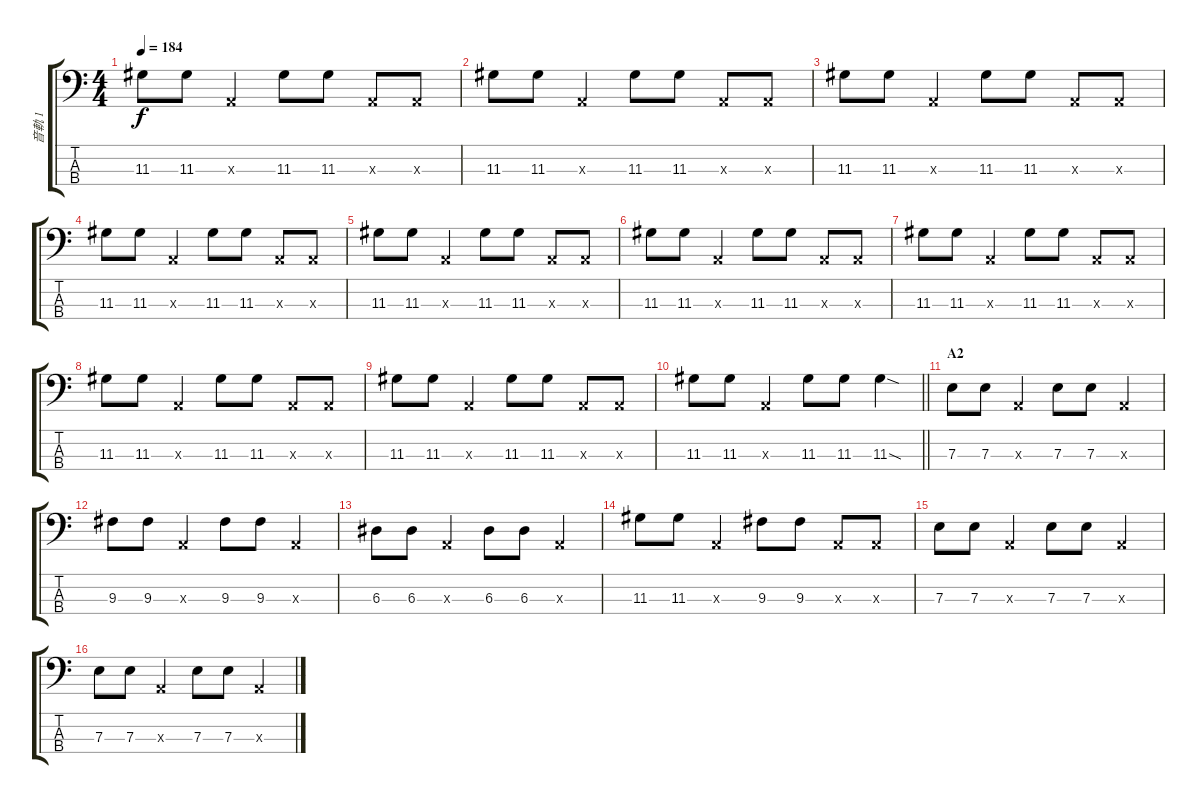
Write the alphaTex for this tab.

\track ("音軌 1" "音軌 1") {instrument electricbassfinger}
\staff {score tabs}
\tuning (G2 D2 A1 E1) {hide}
\ts (4 4)
\tempo 184
\clef f4
\ks c
11.3.8{dy f} 11.3.8 0.3{x}.4 11.3.8 11.3.8 0.3{x}.8 0.3{x}.8 |
11.3.8 11.3.8 0.3{x}.4 11.3.8 11.3.8 0.3{x}.8 0.3{x}.8 |
11.3.8 11.3.8 0.3{x}.4 11.3.8 11.3.8 0.3{x}.8 0.3{x}.8 |
11.3.8 11.3.8 0.3{x}.4 11.3.8 11.3.8 0.3{x}.8 0.3{x}.8 |
11.3.8 11.3.8 0.3{x}.4 11.3.8 11.3.8 0.3{x}.8 0.3{x}.8 |
11.3.8 11.3.8 0.3{x}.4 11.3.8 11.3.8 0.3{x}.8 0.3{x}.8 |
11.3.8 11.3.8 0.3{x}.4 11.3.8 11.3.8 0.3{x}.8 0.3{x}.8 |
11.3.8 11.3.8 0.3{x}.4 11.3.8 11.3.8 0.3{x}.8 0.3{x}.8 |
11.3.8 11.3.8 0.3{x}.4 11.3.8 11.3.8 0.3{x}.8 0.3{x}.8 |
\barLineRight lightlight
11.3.8 11.3.8 0.3{x}.4 11.3.8 11.3.8 11.3{sod}.4 |
\section ("" "A2")
7.3.8 7.3.8 0.3{x}.4 7.3.8 7.3.8 0.3{x}.4 |
9.3.8 9.3.8 0.3{x}.4 9.3.8 9.3.8 0.3{x}.4 |
6.3.8 6.3.8 0.3{x}.4 6.3.8 6.3.8 0.3{x}.4 |
11.3.8 11.3.8 0.3{x}.4 9.3.8 9.3.8 0.3{x}.8 0.3{x}.8 |
7.3.8 7.3.8 0.3{x}.4 7.3.8 7.3.8 0.3{x}.4 |
7.3.8 7.3.8 0.3{x}.4 7.3.8 7.3.8 0.3{x}.4
